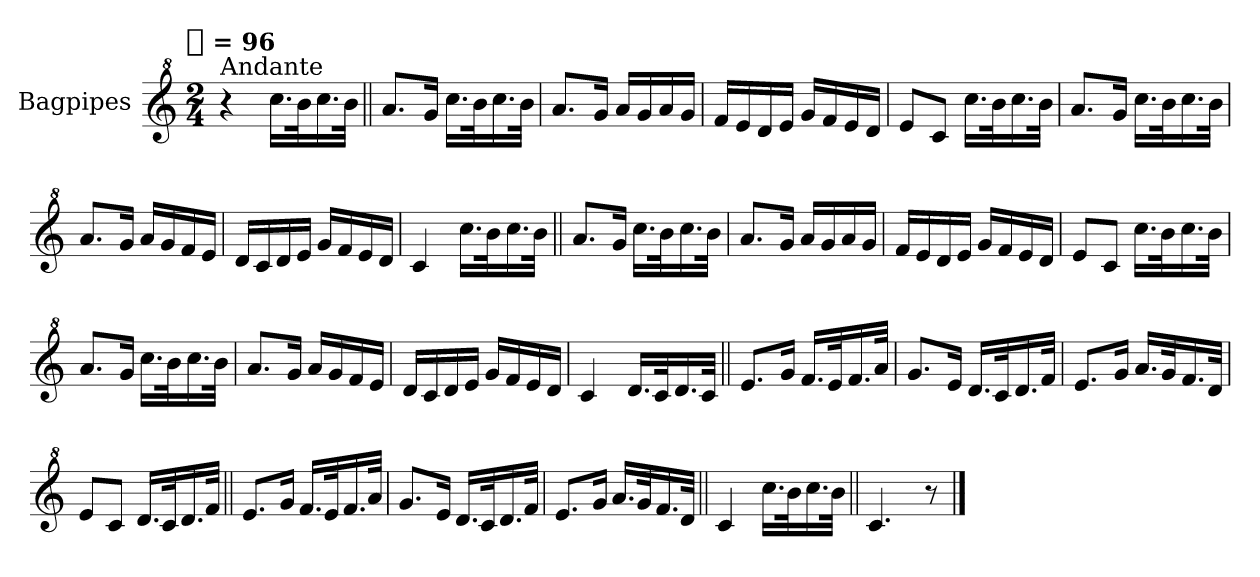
**kern
*part1
*staff1
*I"Bagpipes
*I'Bag
*clefG^2
*k[]
!!LO:TX:omd:t=[quarter] = 96
*M2/4
*MM96
=1
!LO:TX:a:t=Andante
4r
16.cccLL
32bbK
16.ccc
32bbJJk
=||
8.aaL
16ggJk
16.cccLL
32bbK
16.ccc
32bbJJk
=
8.aaL
16ggJk
16aaLL
16gg
16aa
16ggJJ
=
16ffLL
16ee
16dd
16eeJJ
16ggLL
16ff
16ee
16ddJJ
=
8eeL
8ccJ
16.cccLL
32bbK
16.ccc
32bbJJk
=
8.aaL
16ggJk
16.cccLL
32bbK
16.ccc
32bbJJk
=
8.aaL
16ggJk
16aaLL
16gg
16ff
16eeJJ
=
16ddLL
16cc
16dd
16eeJJ
16ggLL
16ff
16ee
16ddJJ
=
4cc
16.cccLL
32bbK
16.ccc
32bbJJk
=||
8.aaL
16ggJk
16.cccLL
32bbK
16.ccc
32bbJJk
=
8.aaL
16ggJk
16aaLL
16gg
16aa
16ggJJ
=
16ffLL
16ee
16dd
16eeJJ
16ggLL
16ff
16ee
16ddJJ
=
8eeL
8ccJ
16.cccLL
32bbK
16.ccc
32bbJJk
=
8.aaL
16ggJk
16.cccLL
32bbK
16.ccc
32bbJJk
=
8.aaL
16ggJk
16aaLL
16gg
16ff
16eeJJ
=
16ddLL
16cc
16dd
16eeJJ
16ggLL
16ff
16ee
16ddJJ
=
4cc
16.ddLL
32ccK
16.dd
32ccJJk
=||
8.eeL
16ggJk
16.ffLL
32eeK
16.ff
32aaJJk
=
8.ggL
16eeJk
16.ddLL
32ccK
16.dd
32ffJJk
=
8.eeL
16ggJk
16.aaLL
32ggK
16.ff
32ddJJk
=
8eeL
8ccJ
16.ddLL
32ccK
16.dd
32ffJJk
=||
8.eeL
16ggJk
16.ffLL
32eeK
16.ff
32aaJJk
=
8.ggL
16eeJk
16.ddLL
32ccK
16.dd
32ffJJk
=
8.eeL
16ggJk
16.aaLL
32ggK
16.ff
32ddJJk
=||
4cc
16.cccLL
32bbK
16.ccc
32bbJJk
=||
4.cc
8r
==
*-
